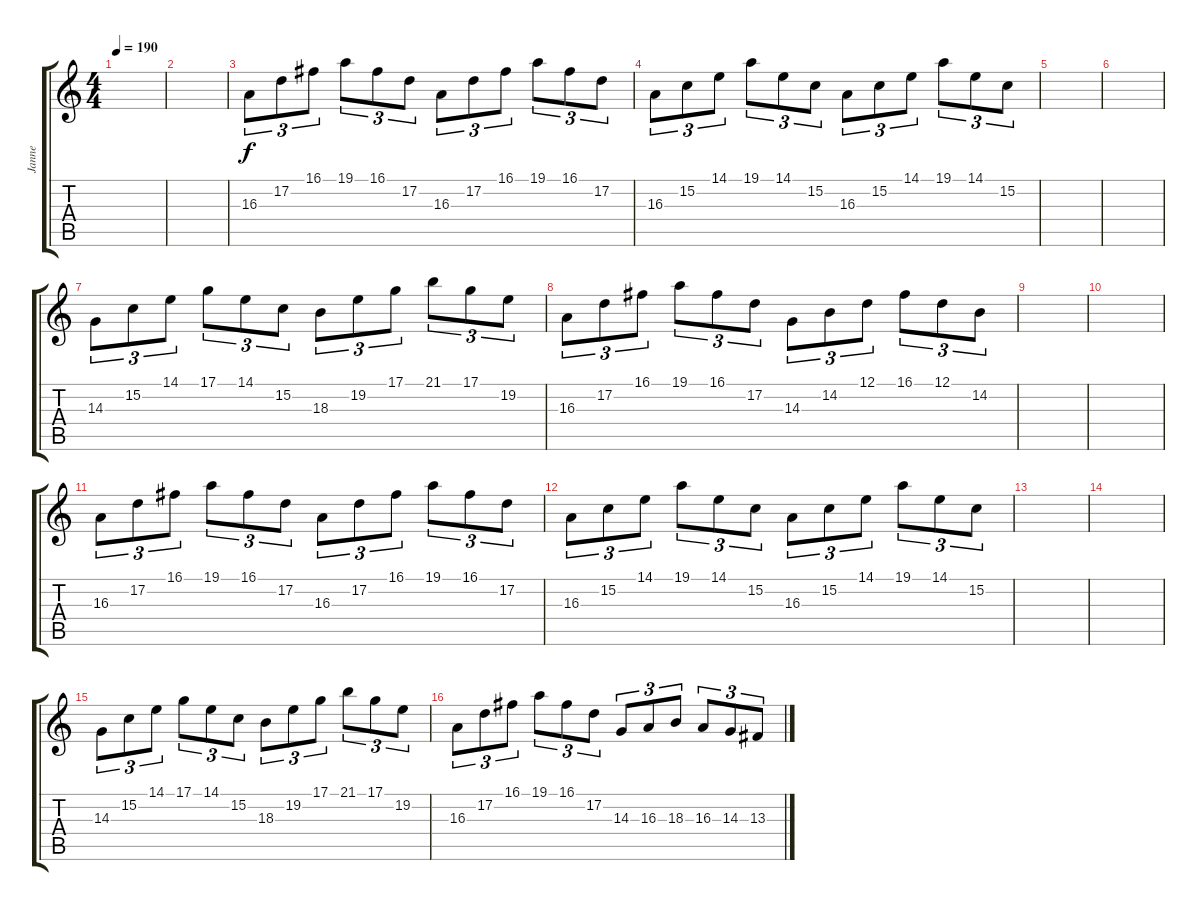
\track ("Janne" "Janne") {instrument stringensemble1}
\staff {score tabs}
\tuning (D4 A3 F3 C3 G2 D2) {hide}
\ts (4 4)
\tempo 190
\clef g2
\ks c
|
|
16.3.8{tu (3 2) volume 13 instrument pad1newage} 17.2.8{tu (3 2)} 16.1.8{tu (3 2)} 19.1.8{tu (3 2)} 16.1.8{tu (3 2)} 17.2.8{tu (3 2)} 16.3.8{tu (3 2)} 17.2.8{tu (3 2)} 16.1.8{tu (3 2)} 19.1.8{tu (3 2)} 16.1.8{tu (3 2)} 17.2.8{tu (3 2)} |
16.3.8{tu (3 2)} 15.2.8{tu (3 2)} 14.1.8{tu (3 2)} 19.1.8{tu (3 2)} 14.1.8{tu (3 2)} 15.2.8{tu (3 2)} 16.3.8{tu (3 2)} 15.2.8{tu (3 2)} 14.1.8{tu (3 2)} 19.1.8{tu (3 2)} 14.1.8{tu (3 2)} 15.2.8{tu (3 2)} |
|
|
14.3.8{tu (3 2)} 15.2.8{tu (3 2)} 14.1.8{tu (3 2)} 17.1.8{tu (3 2)} 14.1.8{tu (3 2)} 15.2.8{tu (3 2)} 18.3.8{tu (3 2)} 19.2.8{tu (3 2)} 17.1.8{tu (3 2)} 21.1.8{tu (3 2)} 17.1.8{tu (3 2)} 19.2.8{tu (3 2)} |
16.3.8{tu (3 2)} 17.2.8{tu (3 2)} 16.1.8{tu (3 2)} 19.1.8{tu (3 2)} 16.1.8{tu (3 2)} 17.2.8{tu (3 2)} 14.3.8{tu (3 2)} 14.2.8{tu (3 2)} 12.1.8{tu (3 2)} 16.1.8{tu (3 2)} 12.1.8{tu (3 2)} 14.2.8{tu (3 2)} |
|
|
16.3.8{tu (3 2)} 17.2.8{tu (3 2)} 16.1.8{tu (3 2)} 19.1.8{tu (3 2)} 16.1.8{tu (3 2)} 17.2.8{tu (3 2)} 16.3.8{tu (3 2)} 17.2.8{tu (3 2)} 16.1.8{tu (3 2)} 19.1.8{tu (3 2)} 16.1.8{tu (3 2)} 17.2.8{tu (3 2)} |
16.3.8{tu (3 2)} 15.2.8{tu (3 2)} 14.1.8{tu (3 2)} 19.1.8{tu (3 2)} 14.1.8{tu (3 2)} 15.2.8{tu (3 2)} 16.3.8{tu (3 2)} 15.2.8{tu (3 2)} 14.1.8{tu (3 2)} 19.1.8{tu (3 2)} 14.1.8{tu (3 2)} 15.2.8{tu (3 2)} |
|
|
14.3.8{tu (3 2)} 15.2.8{tu (3 2)} 14.1.8{tu (3 2)} 17.1.8{tu (3 2)} 14.1.8{tu (3 2)} 15.2.8{tu (3 2)} 18.3.8{tu (3 2)} 19.2.8{tu (3 2)} 17.1.8{tu (3 2)} 21.1.8{tu (3 2)} 17.1.8{tu (3 2)} 19.2.8{tu (3 2)} |
16.3.8{tu (3 2)} 17.2.8{tu (3 2)} 16.1.8{tu (3 2)} 19.1.8{tu (3 2)} 16.1.8{tu (3 2)} 17.2.8{tu (3 2)} 14.3.8{tu (3 2)} 16.3.8{tu (3 2)} 18.3.8{tu (3 2)} 16.3.8{tu (3 2)} 14.3.8{tu (3 2)} 13.3.8{tu (3 2)}
